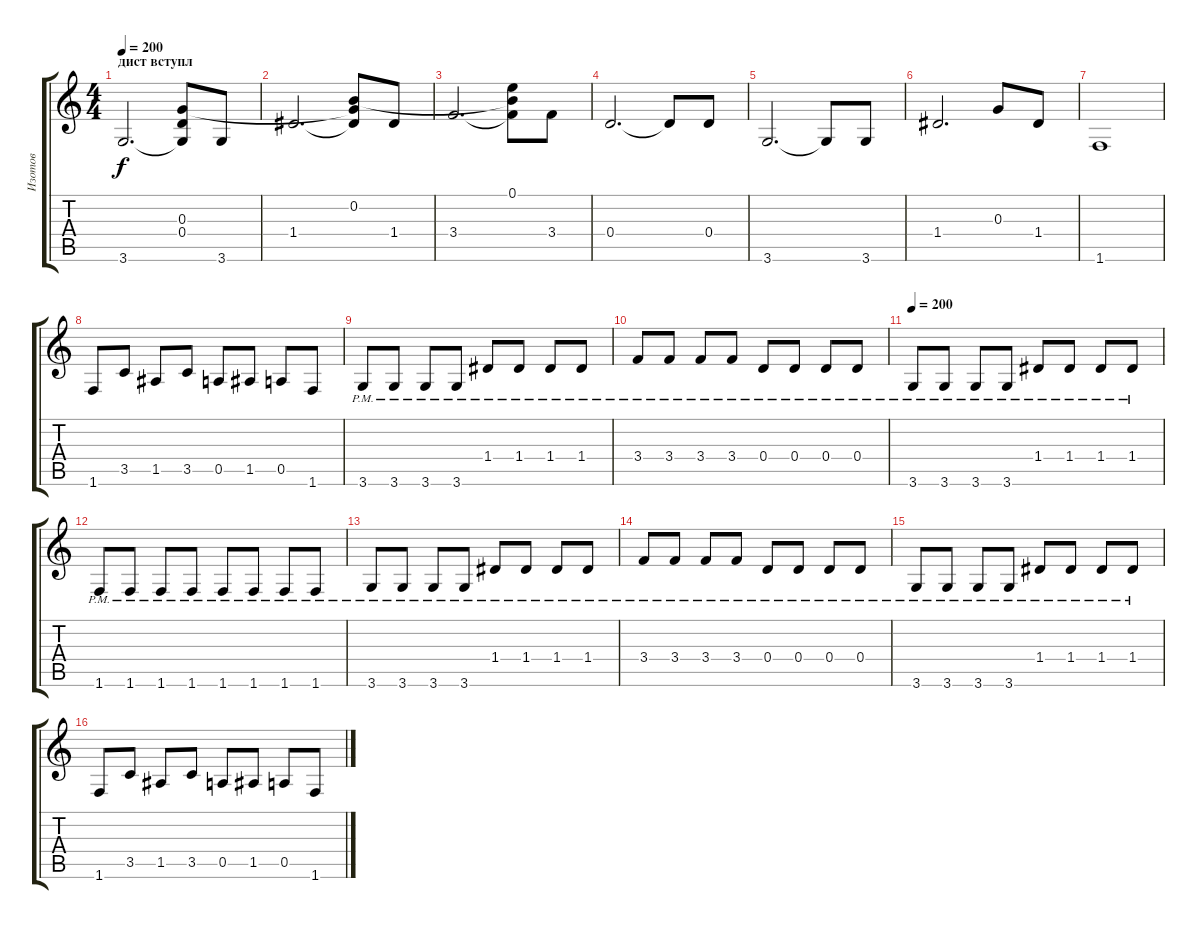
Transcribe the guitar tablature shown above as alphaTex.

\track ("Изотов" "Изотов") {instrument electricbasspick}
\staff {score tabs}
\tuning (E4 B3 G3 D3 A2 E2) {hide}
\ts (4 4)
\section ("" "дист вступл")
\tempo 200
\clef g2
\ks c
3.6.2{d dy f} (0.3 0.4 3.6{t}).8 3.6.8 |
1.4.2{d} (0.2 0.3{t} 1.4{t}).8 1.4.8 |
3.4.2{d} (0.1 0.2{t} 3.4{t}).8 3.4.8 |
0.4.2{d} 0.4{t}.8 0.4.8 |
3.6.2{d} 3.6{t}.8 3.6.8 |
1.4.2{d} 0.3.8 1.4.8 |
1.6.1 |
1.6.8 3.5.8 1.5.8 3.5.8 0.5.8 1.5.8 0.5.8 1.6.8 |
3.6{pm}.8{instrument electricbasspick} 3.6{pm}.8 3.6{pm}.8 3.6{pm}.8 1.4{pm}.8 1.4{pm}.8 1.4{pm}.8 1.4{pm}.8 |
3.4{pm}.8 3.4{pm}.8 3.4{pm}.8 3.4{pm}.8 0.4{pm}.8 0.4{pm}.8 0.4{pm}.8 0.4{pm}.8 |
\tempo 200
3.6{pm}.8 3.6{pm}.8 3.6{pm}.8 3.6{pm}.8 1.4{pm}.8 1.4{pm}.8 1.4{pm}.8 1.4{pm}.8 |
1.6{pm}.8 1.6{pm}.8 1.6{pm}.8 1.6{pm}.8 1.6{pm}.8 1.6{pm}.8 1.6{pm}.8 1.6{pm}.8 |
3.6{pm}.8 3.6{pm}.8 3.6{pm}.8 3.6{pm}.8 1.4{pm}.8 1.4{pm}.8 1.4{pm}.8 1.4{pm}.8 |
3.4{pm}.8 3.4{pm}.8 3.4{pm}.8 3.4{pm}.8 0.4{pm}.8 0.4{pm}.8 0.4{pm}.8 0.4{pm}.8 |
3.6{pm}.8 3.6{pm}.8 3.6{pm}.8 3.6{pm}.8 1.4{pm}.8 1.4{pm}.8 1.4{pm}.8 1.4{pm}.8 |
1.6.8 3.5.8 1.5.8 3.5.8 0.5.8 1.5.8 0.5.8 1.6.8
